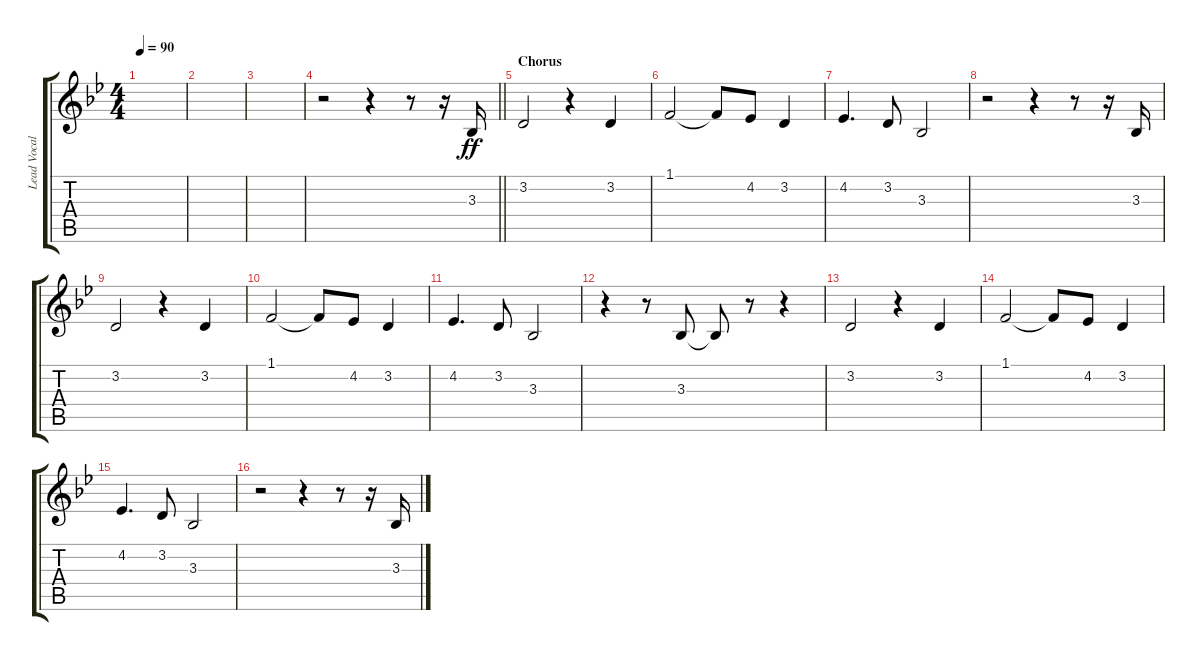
\track ("Lead Vocals" "Lead Vocal") {instrument tenorsax}
\staff {score tabs}
\tuning (E4 B3 G3 D3 A2 E2) {hide}
\ts (4 4)
\tempo 90
\clef g2
\ks bb
|
|
|
\barLineRight lightlight
r.2 r.4 r.8 r.16 3.3.16{dy ff} |
\section ("" "Chorus")
3.2.2 r.4 3.2.4 |
1.1.2 1.1{t}.8 4.2.8 3.2.4 |
4.2.4{d} 3.2.8 3.3.2 |
r.2 r.4 r.8 r.16 3.3.16 |
3.2.2 r.4 3.2.4 |
1.1.2 1.1{t}.8 4.2.8 3.2.4 |
4.2.4{d} 3.2.8 3.3.2 |
r.4 r.8 3.3.8 3.3{t}.8 r.8 r.4 |
3.2.2 r.4 3.2.4 |
1.1.2 1.1{t}.8 4.2.8 3.2.4 |
4.2.4{d} 3.2.8 3.3.2 |
r.2 r.4 r.8 r.16 3.3.16
